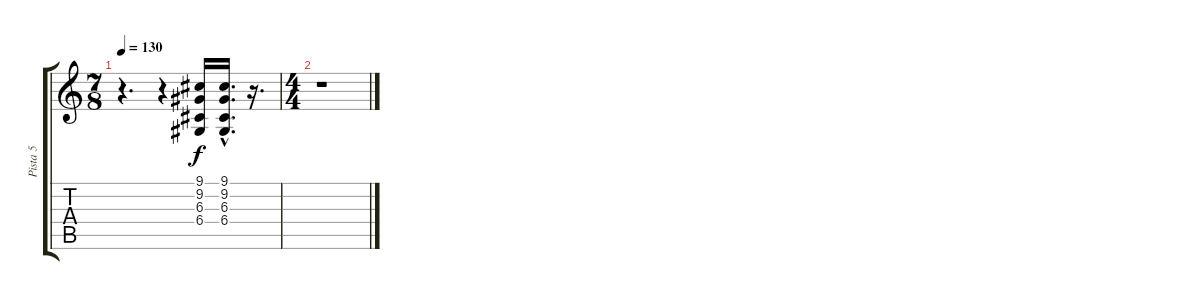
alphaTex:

\track ("Pista 5" "Pista 5") {instrument stringensemble1}
\staff {score tabs}
\tuning (E4 B3 G3 D3 A2 E2) {hide}
\ts (7 8)
\tempo 130
\clef g2
\ks c
r.4{d dy f} r.4 (9.1 9.2 6.3 6.4).16 (9.1{hac} 9.2{hac} 6.3{hac} 6.4{hac}).16{d} r.16{d} |
\ts (4 4)
r.1
